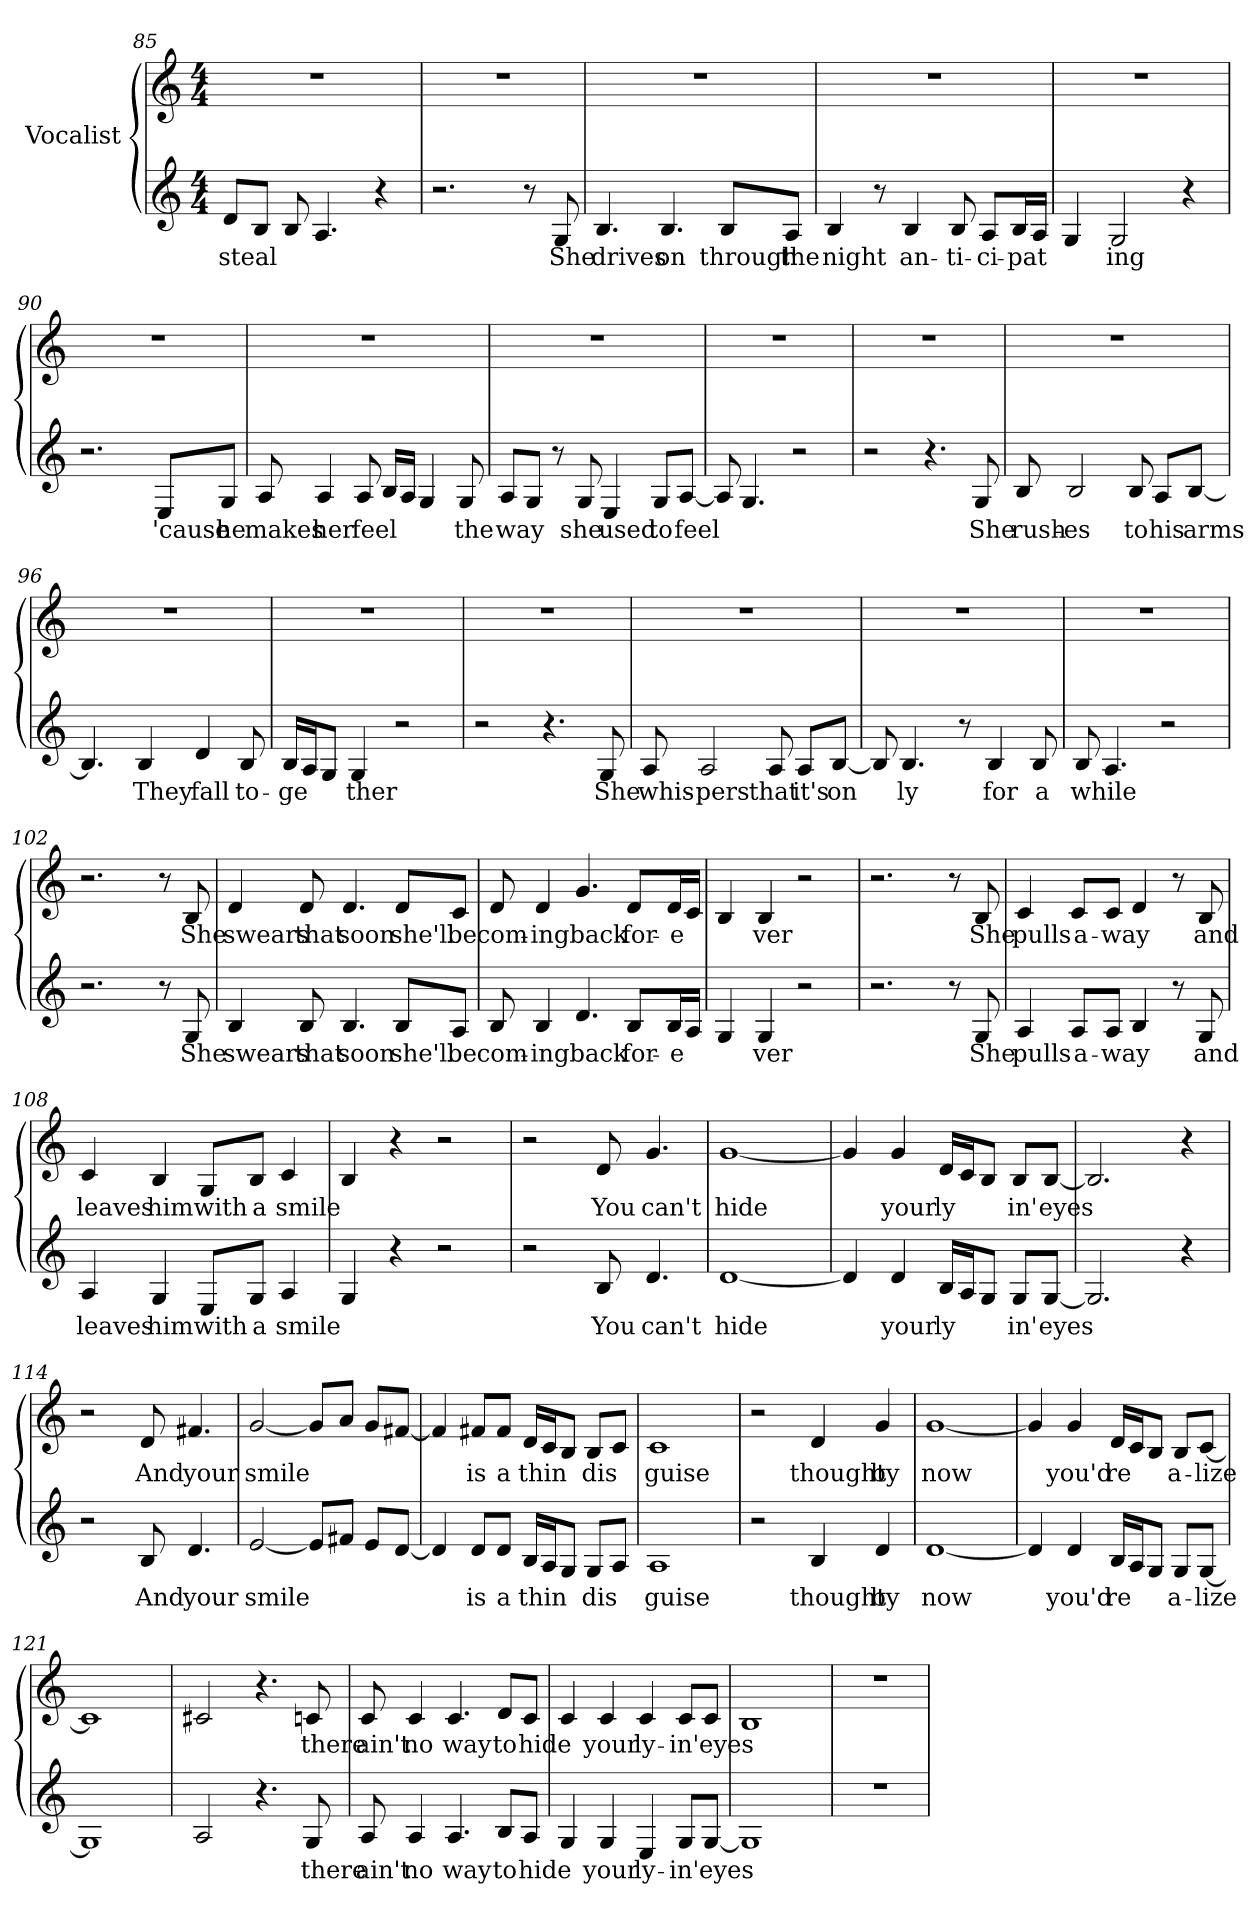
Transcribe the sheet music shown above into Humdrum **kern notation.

**kern	**text	**kern	**text
*part1	*part1	*part1	*part1
*staff2	*staff2	*staff1	*staff1
*I"Vocalist	*	*	*
*clefG2	*	*clefG2	*
*M4/4	*	*M4/4	*
=85	=85	=85	=85
8d/L	steal	1r	.
8B/J	_	.	.
8B	_	.	.
4.A	_	.	.
4r	.	.	.
=86	=86	=86	=86
2.r	.	1r	.
8r	.	.	.
8G	She	.	.
=87	=87	=87	=87
4.B	drives	1r	.
4.B	on	.	.
8B/L	through	.	.
8A/J	the	.	.
=88	=88	=88	=88
4B	night	1r	.
8r	.	.	.
4B	an-	.	.
8B	-ti-	.	.
8A/L	-ci-	.	.
16B/L	-pat-	.	.
16A/JJ	_	.	.
=89	=89	=89	=89
4G	_	1r	.
2G	-ing	.	.
4r	.	.	.
=90	=90	=90	=90
2.r	.	1r	.
8E/L	'cause	.	.
8G/J	he	.	.
=91	=91	=91	=91
8A	makes	1r	.
4A	her	.	.
8A	feel	.	.
16B/LL	_	.	.
16A/JJ	_	.	.
4G	_	.	.
8G	the	.	.
=92	=92	=92	=92
8A/L	way	1r	.
8G/J	_	.	.
8r	.	.	.
8G	she	.	.
4E	used	.	.
8G/L	to	.	.
[8A/J	feel	.	.
=93	=93	=93	=93
8A]	_	1r	.
4.G	_	.	.
2r	.	.	.
=94	=94	=94	=94
2r	.	1r	.
4.r	.	.	.
8G	She	.	.
=95	=95	=95	=95
8B	rush-	1r	.
2B	-es	.	.
8B	to	.	.
8A/L	his	.	.
[8B/J	arms	.	.
=96	=96	=96	=96
4.B]	_	1r	.
4B	They	.	.
4d	fall	.	.
8B	to-	.	.
=97	=97	=97	=97
16B/LL	-ge-	1r	.
16A/J	_	.	.
8G/J	_	.	.
4G	-ther	.	.
2r	.	.	.
=98	=98	=98	=98
2r	.	1r	.
4.r	.	.	.
8G	She	.	.
=99	=99	=99	=99
8A	whis-	1r	.
2A	-pers	.	.
8A	that	.	.
8A/L	it's	.	.
[8B/J	on-	.	.
=100	=100	=100	=100
8B]	_	1r	.
4.B	-ly	.	.
8r	.	.	.
4B	for	.	.
8B	a	.	.
=101	=101	=101	=101
8B	while	1r	.
4.A	_	.	.
2r	.	.	.
=102	=102	=102	=102
2.r	.	2.r	.
8r	.	8r	.
8G	She	8B	She
=103	=103	=103	=103
4B	swears	4d	swears
8B	that	8d	that
4.B	soon	4.d	soon
8B/L	she'll	8d/L	she'll
8A/J	be	8c/J	be
=104	=104	=104	=104
8B	com-	8d	com-
4B	-ing	4d	-ing
4.d	back	4.g	back
8B/L	for-	8d/L	for-
16B/L	-e-	16d/L	-e-
16A/JJ	_	16c/JJ	_
=105	=105	=105	=105
4G	_	4B	_
4G	-ver	4B	-ver
2r	.	2r	.
=106	=106	=106	=106
2.r	.	2.r	.
8r	.	8r	.
8G	She	8B	She
=107	=107	=107	=107
4A	pulls	4c	pulls
8A/L	a-	8c/L	a-
8A/J	-way	8c/J	-way
4B	_	4d	_
8r	.	8r	.
8G	and	8B	and
=108	=108	=108	=108
4A	leaves	4c	leaves
4G	him	4B	him
8E/L	with	8G/L	with
8G/J	a	8B/J	a
4A	smile	4c	smile
=109	=109	=109	=109
4G	_	4B	_
4r	.	4r	.
2r	.	2r	.
=110	=110	=110	=110
2r	.	2r	.
8B	You	8d	You
4.d	can't	4.g	can't
=111	=111	=111	=111
[1d	hide	[1g	hide
=112	=112	=112	=112
4d]	_	4g]	_
4d	your	4g	your
16B/LL	ly-	16d/LL	ly-
16A/J	_	16c/J	_
8G/J	_	8B/J	_
8G/L	-in'	8B/L	-in'
[8G/J	eyes	[8B/J	eyes
=113	=113	=113	=113
2.G]	_	2.B]	_
4r	.	4r	.
=114	=114	=114	=114
2r	.	2r	.
8B	And	8d	And
4.d	your	4.f#X	your
=115	=115	=115	=115
[2e	smile	[2g	smile
8e/L]	_	8g/L]	_
8f#X/J	_	8a/J	_
8e/L	_	8g/L	_
[8d/J	_	[8f#X/J	_
=116	=116	=116	=116
4d]	_	4f#]	_
8d/L	is	8f#X/L	is
8d/J	a	8f#/J	a
16B/LL	thin	16d/LL	thin
16A/J	_	16c/J	_
8G/J	_	8B/J	_
8G/L	dis-	8B/L	dis-
8A/J	_	8c/J	_
=117	=117	=117	=117
1A	-guise	1c	-guise
=118	=118	=118	=118
2r	.	2r	.
4B	thought	4d	thought
4d	by	4g	by
=119	=119	=119	=119
[1d	now	[1g	now
=120	=120	=120	=120
4d]	_	4g]	_
4d	you'd	4g	you'd
16B/LL	re-	16d/LL	re-
16A/J	_	16c/J	_
8G/J	_	8B/J	_
8G/L	-a-	8B/L	-a-
[8G/J	-lize	[8c/J	-lize
=121	=121	=121	=121
1G]	_	1c]	_
=122	=122	=122	=122
2A	_	2c#X	_
4.r	.	4.r	.
8G	there	8cn	there
=123	=123	=123	=123
8A	ain't	8c	ain't
4A	no	4c	no
4.A	way	4.c	way
8B/L	to	8d/L	to
8A/J	hide	8c/J	hide
=124	=124	=124	=124
4G	_	4c	_
4G	your	4c	your
4E	ly-	4c	ly-
8G/L	-in'	8c/L	-in'
[8G/J	eyes	8c/J	eyes
=125	=125	=125	=125
1G]	_	1B	_
=126	=126	=126	=126
1r	.	1r	.
=	=	=	=
*-	*-	*-	*-
